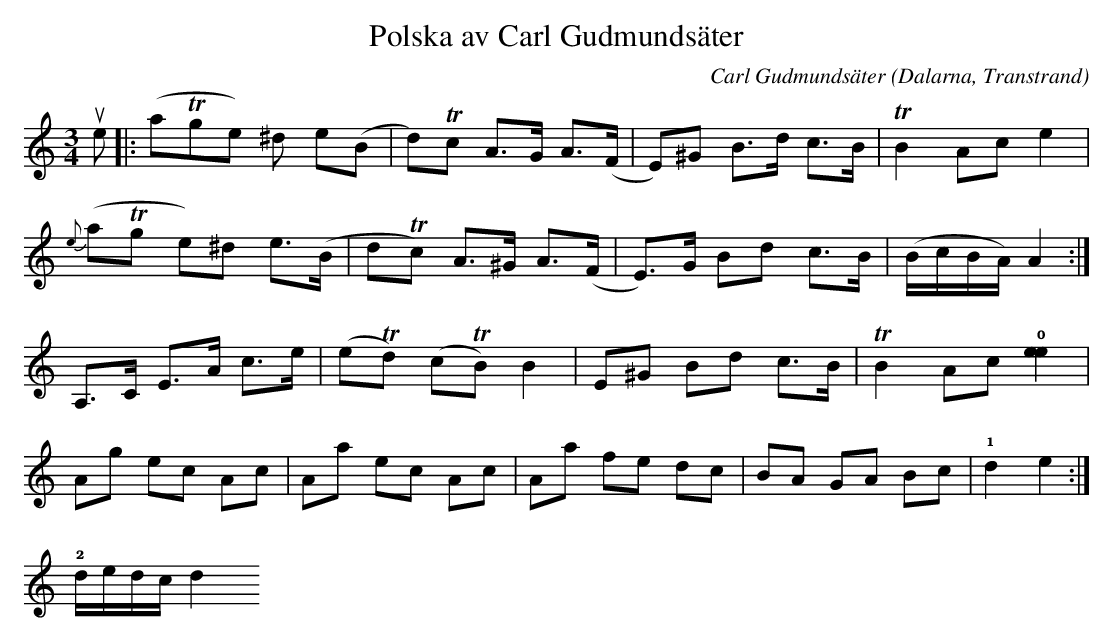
X:1
T:Polska av Carl Gudmundsäter
C:Carl Gudmundsäter
O:Dalarna, Transtrand
M:3/4
L:1/8
K:Am
ue|:(aTge) ^d e(B|d)Tc A>G A>(F|E)^G B>d c>B | TB2 Ac e2|
{e}(aTg e)^d e>(B|dTc) A>^G A>(F|E)>G Bd c>B | (B/c/B/A/) A2 :|
A,>C E>A c>e|(eTd) (cTB) B2 | E^G Bd c>B | TB2 Ac !0! [e2e2]|
Ag ec Ac | Aa ec Ac | Aa fe dc| BA GA Bc | !1! d2 e2 :|
!2! d/e/d/c/ d2
